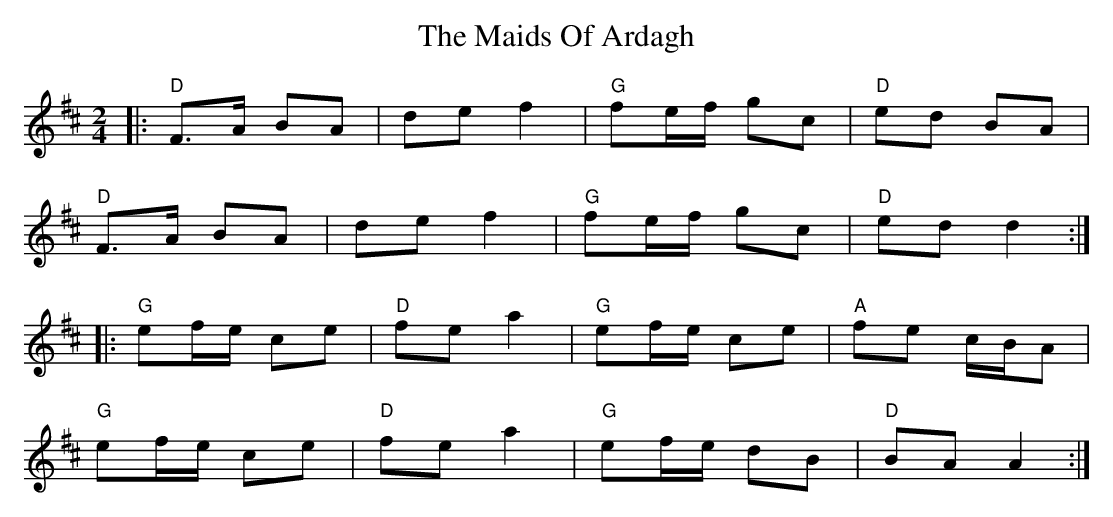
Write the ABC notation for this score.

X:1
T: The Maids Of Ardagh
M: 2/4
L: 1/8
K: Dmaj
|:"D"F>A BA|de f2|"G"fe/f/ gc|"D"ed BA|
"D"F>A BA|de f2|"G"fe/f/ gc|"D"ed d2:|
|:"G"ef/e/ ce|"D"fe a2|"G"ef/e/ ce|"A"fe c/B/A|
"G"ef/e/ ce|"D"fe a2|"G"ef/e/ dB|"D"BA A2:|
